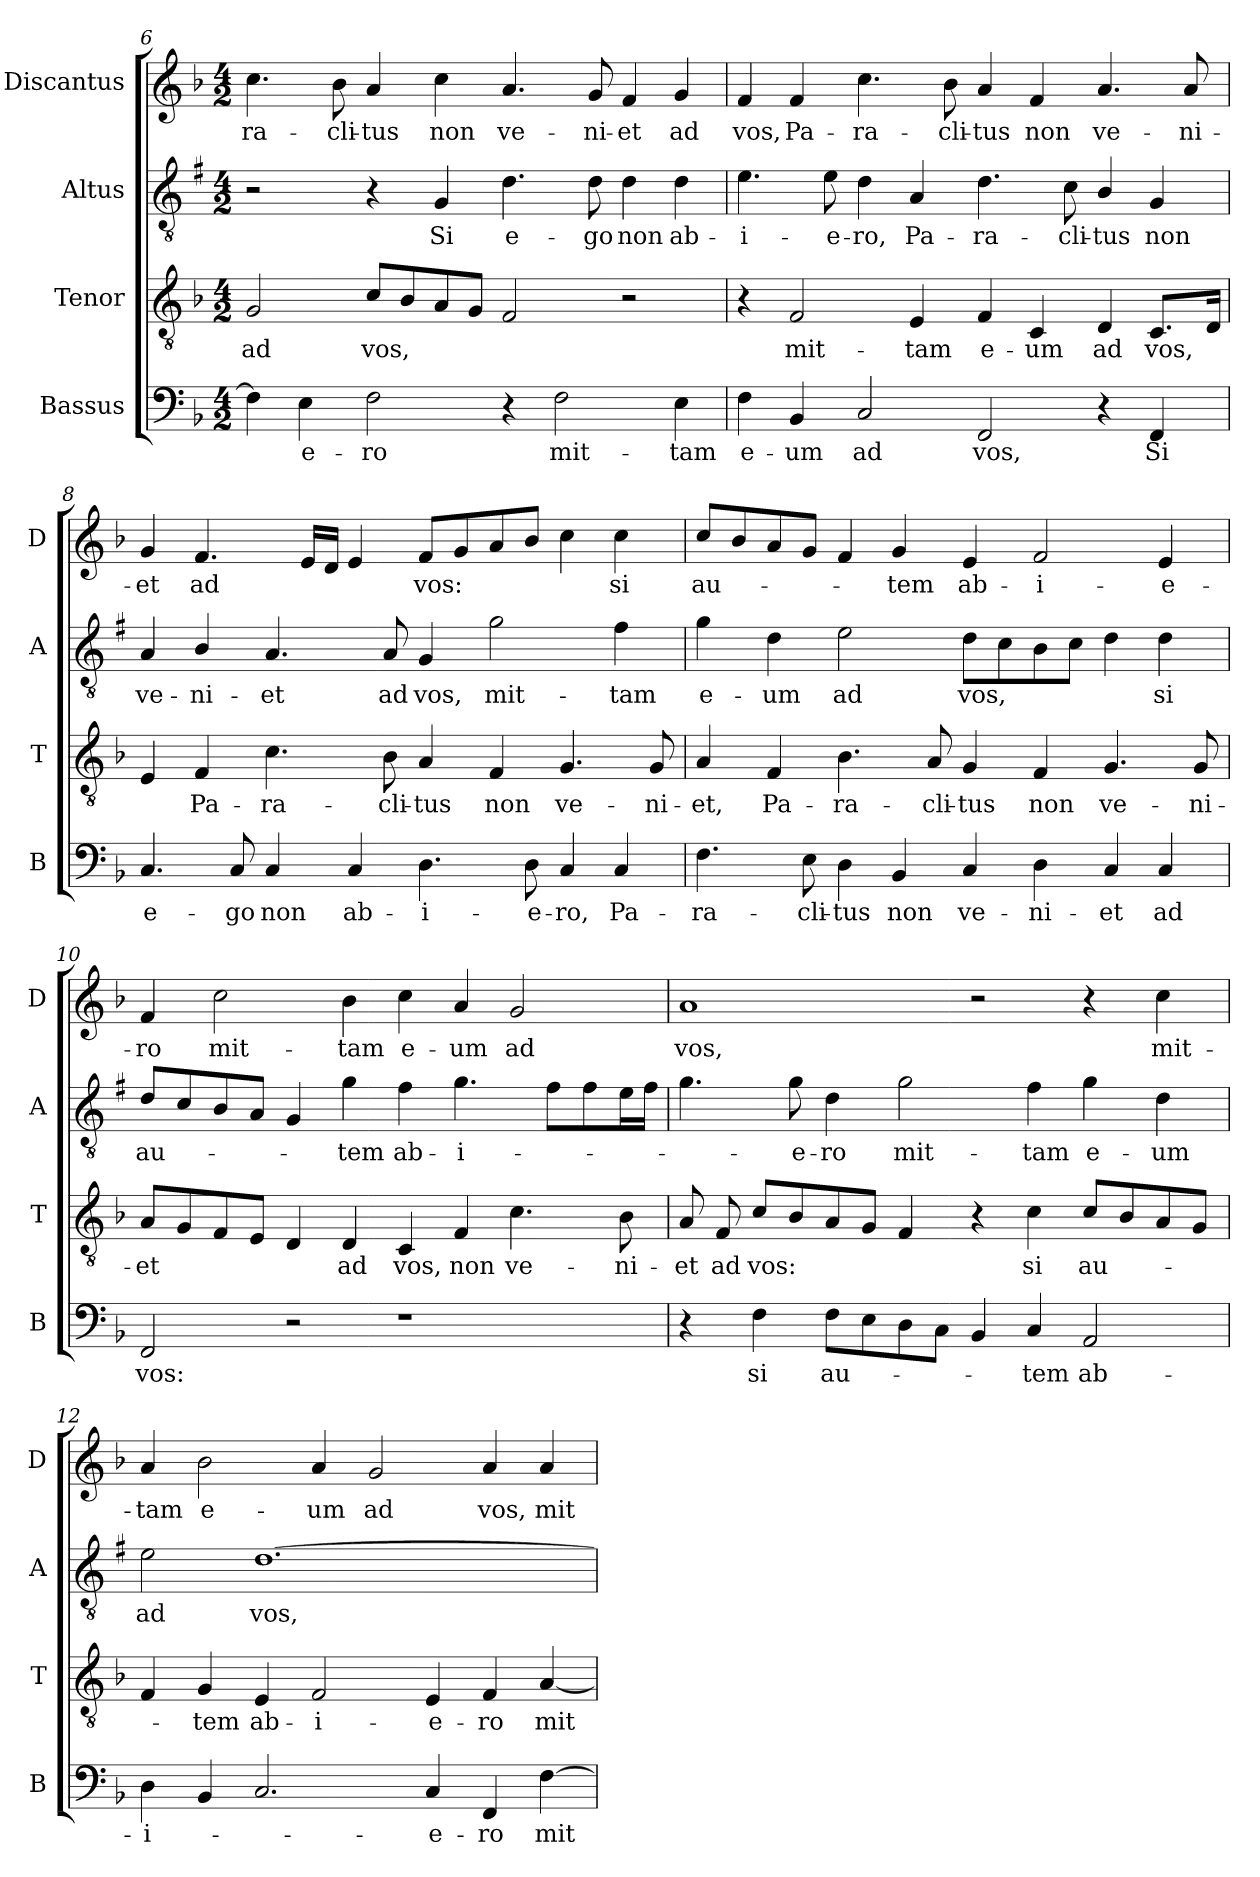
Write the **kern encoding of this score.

**kern	**text	**kern	**text	**kern	**text	**kern	**text
*part4	*part4	*part3	*part3	*part2	*part2	*part1	*part1
*staff4	*staff4	*staff3	*staff3	*staff2	*staff2	*staff1	*staff1
*I"Bassus	*	*I"Tenor	*	*I"Altus	*	*I"Discantus	*
*I'B	*	*I'T	*	*I'A	*	*I'D	*
*clefF4	*	*clefGv2	*	*clefGv2	*	*clefG2	*
*	*	*	*	*ITrd1c2	*	*	*
*k[b-]	*	*k[b-]	*	*k[b-]	*	*k[b-]	*
*F:	*	*F:	*	*F:	*	*F:	*
*M4/2	*	*M4/2	*	*M4/2	*	*M4/2	*
=6	=6	=6	=6	=6	=6	=6	=6
!	!	!	!LO:LY:b	!	!	!	!LO:LY:b
4F\]	.	2G/	ad	2r	.	4.cc\	-ra-
!	!LO:LY:b	!	!	!	!	!	!
4E\	-e-	.	.	.	.	.	.
!	!	!	!	!	!	!	!LO:LY:b
.	.	.	.	.	.	8b-\	-cli-
!	!LO:LY:b	!	!LO:LY:b	!	!	!	!LO:LY:b
2F\	-ro	8c/L	vos,	4r	.	4a/	-tus
.	.	8B-/	.	.	.	.	.
!	!	!	!	!	!LO:LY:b	!	!LO:LY:b
.	.	8A/	.	4F/	Si	4cc\	non
.	.	8G/J	.	.	.	.	.
!	!	!	!	!	!LO:LY:b	!	!LO:LY:b
4r	.	2F/	.	4.c\	e-	4.a/	ve-
!	!LO:LY:b	!	!	!	!	!	!
2F\	mit-	.	.	.	.	.	.
!	!	!	!	!	!LO:LY:b	!	!LO:LY:b
.	.	.	.	8c\	-go	8g/	-ni-
!	!	!	!	!	!LO:LY:b	!	!LO:LY:b
.	.	2r	.	4c\	non	4f/	-et
!	!LO:LY:b	!	!	!	!LO:LY:b	!	!LO:LY:b
4E\	-tam	.	.	4c\	ab-	4g/	ad
!!LO:LB:g=z
=7	=7	=7	=7	=7	=7	=7	=7
!	!LO:LY:b	!	!	!	!LO:LY:b	!	!LO:LY:b
4F\	e-	4r	.	4.d\	-i-	4f/	vos,
!	!LO:LY:b	!	!LO:LY:b	!	!	!	!LO:LY:b
4BB-/	-um	2F/	mit-	.	.	4f/	Pa-
!	!	!	!	!	!LO:LY:b	!	!
.	.	.	.	8d\	-e-	.	.
!	!LO:LY:b	!	!	!	!LO:LY:b	!	!LO:LY:b
2C/	ad	.	.	4c\	-ro,	4.cc\	-ra-
!	!	!	!LO:LY:b	!	!LO:LY:b	!	!
.	.	4E/	-tam	4G/	Pa-	.	.
!	!	!	!	!	!	!	!LO:LY:b
.	.	.	.	.	.	8b-\	-cli-
!	!LO:LY:b	!	!LO:LY:b	!	!LO:LY:b	!	!LO:LY:b
2FF/	vos,	4F/	e-	4.c\	-ra-	4a/	-tus
!	!	!	!LO:LY:b	!	!	!	!LO:LY:b
.	.	4C/	-um	.	.	4f/	non
!	!	!	!	!	!LO:LY:b	!	!
.	.	.	.	8B-\	-cli-	.	.
!	!	!	!LO:LY:b	!	!LO:LY:b	!	!LO:LY:b
4r	.	4D/	ad	4A/	-tus	4.a/	ve-
!	!LO:LY:b	!	!LO:LY:b	!	!LO:LY:b	!	!
4FF/	Si	8.C/L	vos,	4F/	non	.	.
!	!	!	!	!	!	!	!LO:LY:b
.	.	.	.	.	.	8a/	-ni-
.	.	16D/Jk	.	.	.	.	.
=8	=8	=8	=8	=8	=8	=8	=8
!	!LO:LY:b	!	!	!	!LO:LY:b	!	!LO:LY:b
4.C/	e-	4E/	.	4G/	ve-	4g/	-et
!	!	!	!LO:LY:b	!	!LO:LY:b	!	!LO:LY:b
.	.	4F/	Pa-	4A/	-ni-	4.f/	ad
!	!LO:LY:b	!	!	!	!	!	!
8C/	-go	.	.	.	.	.	.
!	!LO:LY:b	!	!LO:LY:b	!	!LO:LY:b	!	!
4C/	non	4.c\	-ra-	4.G/	-et	.	.
.	.	.	.	.	.	16e/LL	.
.	.	.	.	.	.	16d/JJ	.
!	!LO:LY:b	!	!	!	!	!	!
4C/	ab-	.	.	.	.	4e/	.
!	!	!	!LO:LY:b	!	!LO:LY:b	!	!
.	.	8B-\	-cli-	8G/	ad	.	.
!	!LO:LY:b	!	!LO:LY:b	!	!LO:LY:b	!	!LO:LY:b
4.D\	-i-	4A/	-tus	4F/	vos,	8f/L	vos:
.	.	.	.	.	.	8g/	.
!	!	!	!LO:LY:b	!	!LO:LY:b	!	!
.	.	4F/	non	2f\	mit-	8a/	.
!	!LO:LY:b	!	!	!	!	!	!
8D\	-e-	.	.	.	.	8b-/J	.
!	!LO:LY:b	!	!LO:LY:b	!	!	!	!
4C/	-ro,	4.G/	ve-	.	.	4cc\	.
!	!LO:LY:b	!	!	!	!LO:LY:b	!	!LO:LY:b
4C/	Pa-	.	.	4e\	-tam	4cc\	si
!	!	!	!LO:LY:b	!	!	!	!
.	.	8G/	-ni-	.	.	.	.
=9	=9	=9	=9	=9	=9	=9	=9
!	!LO:LY:b	!	!LO:LY:b	!	!LO:LY:b	!	!LO:LY:b
4.F\	-ra-	4A/	-et,	4f\	e-	8cc/L	au-
.	.	.	.	.	.	8b-/	.
!	!	!	!LO:LY:b	!	!LO:LY:b	!	!
.	.	4F/	Pa-	4c\	-um	8a/	.
!	!LO:LY:b	!	!	!	!	!	!
8E\	-cli-	.	.	.	.	8g/J	.
!	!LO:LY:b	!	!LO:LY:b	!	!LO:LY:b	!	!
4D\	-tus	4.B-\	-ra-	2d\	ad	4f/	.
!	!LO:LY:b	!	!	!	!	!	!LO:LY:b
4BB-/	non	.	.	.	.	4g/	-tem
!	!	!	!LO:LY:b	!	!	!	!
.	.	8A/	-cli-	.	.	.	.
!	!LO:LY:b	!	!LO:LY:b	!	!LO:LY:b	!	!LO:LY:b
4C/	ve-	4G/	-tus	8c\L	vos,	4e/	ab-
.	.	.	.	8B-\	.	.	.
!	!LO:LY:b	!	!LO:LY:b	!	!	!	!LO:LY:b
4D\	-ni-	4F/	non	8A\	.	2f/	-i-
.	.	.	.	8B-\J	.	.	.
!	!LO:LY:b	!	!LO:LY:b	!	!	!	!
4C/	-et	4.G/	ve-	4c\	.	.	.
!	!LO:LY:b	!	!	!	!LO:LY:b	!	!LO:LY:b
4C/	ad	.	.	4c\	si	4e/	-e-
!	!	!	!LO:LY:b	!	!	!	!
.	.	8G/	-ni-	.	.	.	.
!!LO:PB:g=z
=10	=10	=10	=10	=10	=10	=10	=10
!	!LO:LY:b	!	!LO:LY:b	!	!LO:LY:b	!	!LO:LY:b
2FF/	vos:	8A/L	-et	8c/L	au-	4f/	-ro
.	.	8G/	.	8B-/	.	.	.
!	!	!	!	!	!	!	!LO:LY:b
.	.	8F/	.	8A/	.	2cc\	mit-
.	.	8E/J	.	8G/J	.	.	.
2r	.	4D/	.	4F/	.	.	.
!	!	!	!LO:LY:b	!	!LO:LY:b	!	!LO:LY:b
.	.	4D/	ad	4f\	-tem	4b-\	-tam
!	!	!	!LO:LY:b	!	!LO:LY:b	!	!LO:LY:b
1r	.	4C/	vos,	4e\	ab-	4cc\	e-
!	!	!	!LO:LY:b	!	!LO:LY:b	!	!LO:LY:b
.	.	4F/	non	4.f\	-i-	4a/	-um
!	!	!	!LO:LY:b	!	!	!	!LO:LY:b
.	.	4.c\	ve-	.	.	2g/	ad
.	.	.	.	8e\L	.	.	.
.	.	.	.	8e\	.	.	.
!	!	!	!LO:LY:b	!	!	!	!
.	.	8B-\	-ni-	16d\L	.	.	.
.	.	.	.	16e\JJ	.	.	.
=11	=11	=11	=11	=11	=11	=11	=11
!	!	!	!LO:LY:b	!	!	!	!LO:LY:b
4r	.	8A/	-et	4.f\	.	1a	vos,
!	!	!	!LO:LY:b	!	!	!	!
.	.	8F/	ad	.	.	.	.
!	!LO:LY:b	!	!LO:LY:b	!	!	!	!
4F\	si	8c/L	vos:	.	.	.	.
!	!	!	!	!	!LO:LY:b	!	!
.	.	8B-/	.	8f\	-e-	.	.
!	!LO:LY:b	!	!	!	!LO:LY:b	!	!
8F\L	au-	8A/	.	4c\	-ro	.	.
8E\	.	8G/J	.	.	.	.	.
!	!	!	!	!	!LO:LY:b	!	!
8D\	.	4F/	.	2f\	mit-	.	.
8C\J	.	.	.	.	.	.	.
4BB-/	.	4r	.	.	.	2r	.
!	!LO:LY:b	!	!LO:LY:b	!	!LO:LY:b	!	!
4C/	-tem	4c\	si	4e\	-tam	.	.
!	!LO:LY:b	!	!LO:LY:b	!	!LO:LY:b	!	!
2AA/	ab-	8c/L	au-	4f\	e-	4r	.
.	.	8B-/	.	.	.	.	.
!	!	!	!	!	!LO:LY:b	!	!LO:LY:b
.	.	8A/	.	4c\	-um	4cc\	mit-
.	.	8G/J	.	.	.	.	.
=12	=12	=12	=12	=12	=12	=12	=12
!	!LO:LY:b	!	!	!	!LO:LY:b	!	!LO:LY:b
4D\	-i-	4F/	.	2d\	ad	4a/	-tam
!	!	!	!LO:LY:b	!	!	!	!LO:LY:b
4BB-/	.	4G/	-tem	.	.	2b-\	e-
!	!	!	!LO:LY:b	!	!LO:LY:b	!	!
2.C/	.	4E/	ab-	[1.c	vos,	.	.
!	!	!	!LO:LY:b	!	!	!	!LO:LY:b
.	.	2F/	-i-	.	.	4a/	-um
!	!	!	!	!	!	!	!LO:LY:b
.	.	.	.	.	.	2g/	ad
!	!LO:LY:b	!	!LO:LY:b	!	!	!	!
4C/	-e-	4E/	-e-	.	.	.	.
!	!LO:LY:b	!	!LO:LY:b	!	!	!	!LO:LY:b
4FF/	-ro	4F/	-ro	.	.	4a/	vos,
!	!LO:LY:b	!	!LO:LY:b	!	!	!	!LO:LY:b
[4F\	mit-	[4A/	mit-	.	.	4a/	mit-
=	=	=	=	=	=	=	=
*-	*-	*-	*-	*-	*-	*-	*-
